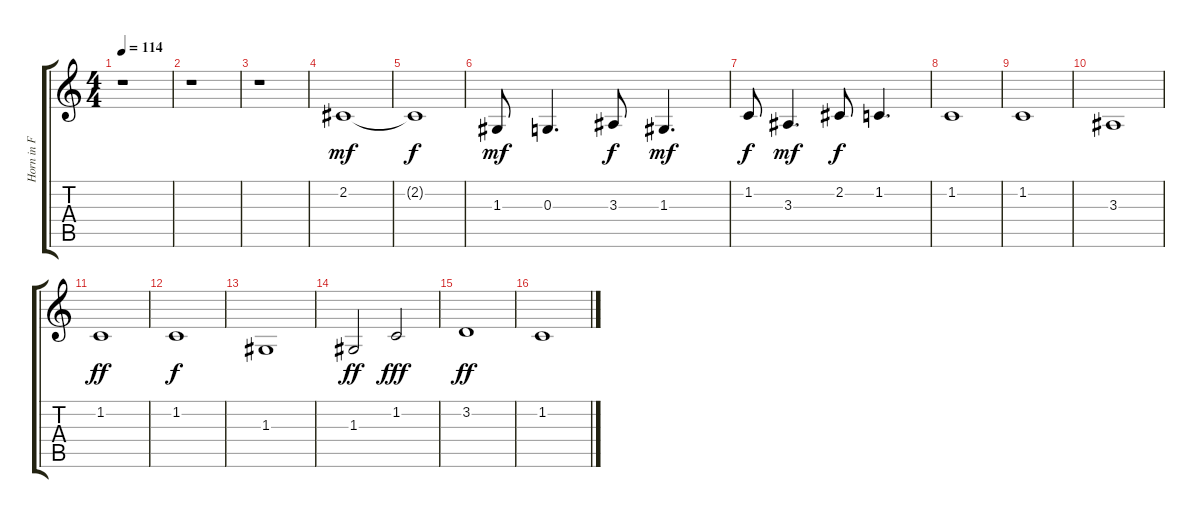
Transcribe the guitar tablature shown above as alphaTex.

\track ("Horn in F" "Horn in F") {instrument frenchhorn}
\staff {score tabs}
\tuning (E4 B3 G3 D3 A2 E2) {hide}
\ts (4 4)
\tempo 114
\clef g2
\ks c
r.1{dy mf} |
r.1 |
r.1 |
2.2.1 |
2.2{t}.1{dy f} |
1.3.8{dy mf} 0.3.4{d} 3.3.8{dy f} 1.3.4{d dy mf} |
1.2.8{dy f} 3.3.4{d dy mf} 2.2.8{dy f} 1.2.4{d} |
1.2.1 |
1.2.1 |
3.3.1 |
1.2.1{dy ff} |
1.2.1{dy f} |
1.3.1 |
1.3.2{dy ff} 1.2.2{dy fff} |
3.2.1{dy ff} |
1.2.1
